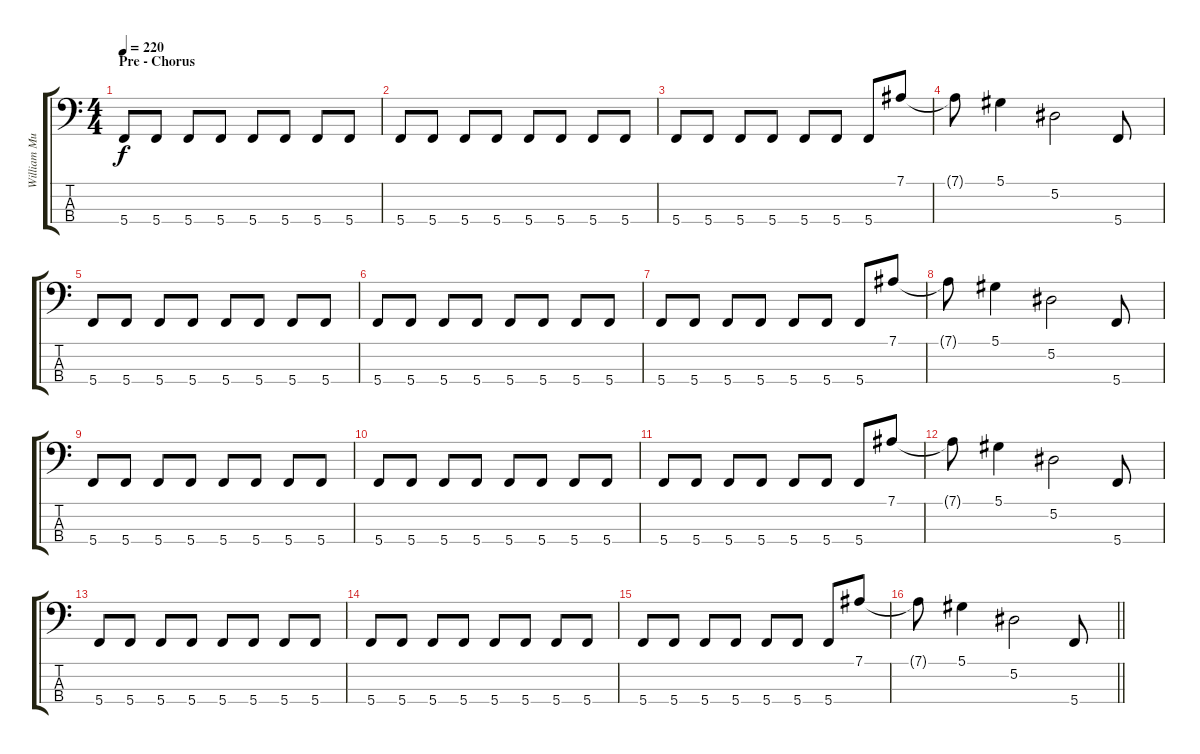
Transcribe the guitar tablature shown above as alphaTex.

\track ("William Murderface (Bass Guitar)" "William Mu") {instrument electricbassfinger}
\staff {score tabs}
\tuning (Eb2 Bb1 F1 C1) {hide}
\ts (4 4)
\section ("" "Pre - Chorus")
\tempo 220
\clef f4
\ks c
5.4.8{dy f} 5.4.8 5.4.8 5.4.8 5.4.8 5.4.8 5.4.8 5.4.8 |
5.4.8 5.4.8 5.4.8 5.4.8 5.4.8 5.4.8 5.4.8 5.4.8 |
5.4.8 5.4.8 5.4.8 5.4.8 5.4.8 5.4.8 5.4.8 7.1.8 |
7.1{t}.8 5.1.4 5.2.2 5.4.8 |
5.4.8 5.4.8 5.4.8 5.4.8 5.4.8 5.4.8 5.4.8 5.4.8 |
5.4.8 5.4.8 5.4.8 5.4.8 5.4.8 5.4.8 5.4.8 5.4.8 |
5.4.8 5.4.8 5.4.8 5.4.8 5.4.8 5.4.8 5.4.8 7.1.8 |
7.1{t}.8 5.1.4 5.2.2 5.4.8 |
5.4.8 5.4.8 5.4.8 5.4.8 5.4.8 5.4.8 5.4.8 5.4.8 |
5.4.8 5.4.8 5.4.8 5.4.8 5.4.8 5.4.8 5.4.8 5.4.8 |
5.4.8 5.4.8 5.4.8 5.4.8 5.4.8 5.4.8 5.4.8 7.1.8 |
7.1{t}.8 5.1.4 5.2.2 5.4.8 |
5.4.8 5.4.8 5.4.8 5.4.8 5.4.8 5.4.8 5.4.8 5.4.8 |
5.4.8 5.4.8 5.4.8 5.4.8 5.4.8 5.4.8 5.4.8 5.4.8 |
5.4.8 5.4.8 5.4.8 5.4.8 5.4.8 5.4.8 5.4.8 7.1.8 |
\barLineRight lightlight
7.1{t}.8 5.1.4 5.2.2 5.4.8
